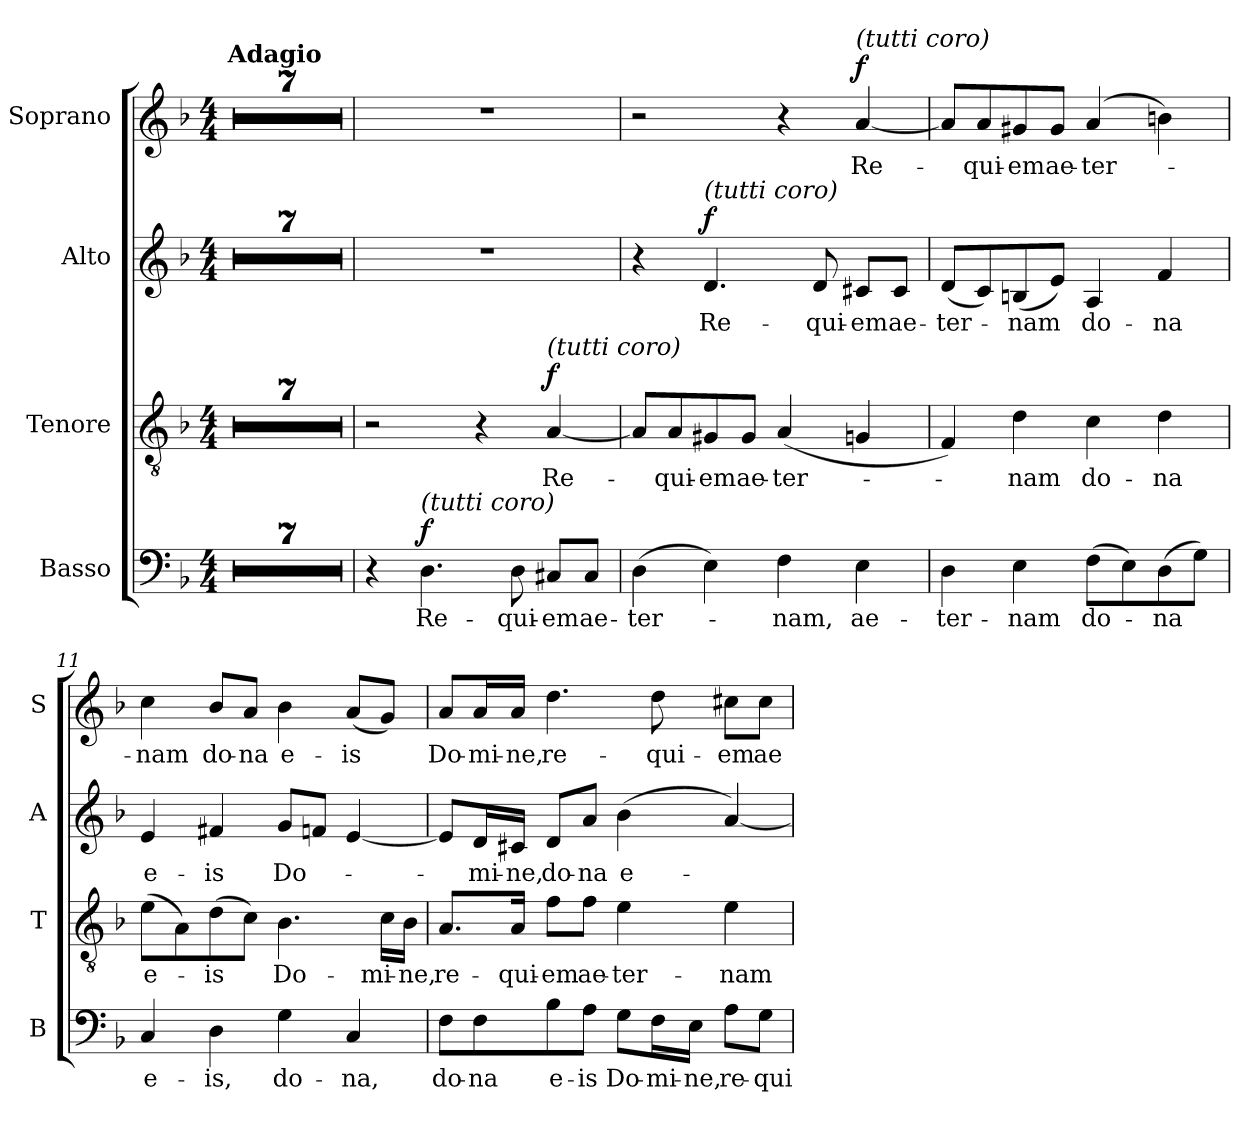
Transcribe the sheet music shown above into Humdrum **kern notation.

**kern	**text	**dynam	**kern	**text	**dynam	**kern	**text	**dynam	**kern	**text	**dynam
*part4	*part4	*part4	*part3	*part3	*part3	*part2	*part2	*part2	*part1	*part1	*part1
*staff4	*staff4	*staff4	*staff3	*staff3	*staff3	*staff2	*staff2	*staff2	*staff1	*staff1	*staff1
*I"Basso	*	*	*I"Tenore	*	*	*I"Alto	*	*	*I"Soprano	*	*
*I'B	*	*	*I'T	*	*	*I'A	*	*	*I'S	*	*
*clefF4	*	*	*clefGv2	*	*	*clefG2	*	*	*clefG2	*	*
*k[b-]	*	*	*k[b-]	*	*	*k[b-]	*	*	*k[b-]	*	*
*d:	*	*	*d:	*	*	*d:	*	*	*d:	*	*
*M4/4	*	*	*M4/4	*	*	*M4/4	*	*	*M4/4	*	*
=1	=1	=1	=1	=1	=1	=1	=1	=1	=1	=1	=1
!	!	!	!	!	!	!	!	!	!LO:TX:a:B:t=Adagio	!	!
1r	.	.	1r	.	.	1r	.	.	1r	.	.
=2	=2	=2	=2	=2	=2	=2	=2	=2	=2	=2	=2
1r	.	.	1r	.	.	1r	.	.	1r	.	.
=3	=3	=3	=3	=3	=3	=3	=3	=3	=3	=3	=3
1r	.	.	1r	.	.	1r	.	.	1r	.	.
=4	=4	=4	=4	=4	=4	=4	=4	=4	=4	=4	=4
1r	.	.	1r	.	.	1r	.	.	1r	.	.
=5	=5	=5	=5	=5	=5	=5	=5	=5	=5	=5	=5
1r	.	.	1r	.	.	1r	.	.	1r	.	.
=6	=6	=6	=6	=6	=6	=6	=6	=6	=6	=6	=6
1r	.	.	1r	.	.	1r	.	.	1r	.	.
=7	=7	=7	=7	=7	=7	=7	=7	=7	=7	=7	=7
1r	.	.	1r	.	.	1r	.	.	1r	.	.
=8	=8	=8	=8	=8	=8	=8	=8	=8	=8	=8	=8
4r	.	.	2r	.	.	1r	.	.	1r	.	.
!LO:TX:a:i:t=(tutti coro)	!	!	!	!	!	!	!	!	!	!	!
!	!LO:LY:b	!LO:DY:a	!	!	!	!	!	!	!	!	!
4.D\	Re-	f	.	.	.	.	.	.	.	.	.
.	.	.	4r	.	.	.	.	.	.	.	.
!	!LO:LY:b	!	!	!	!	!	!	!	!	!	!
8D\	-qui-	.	.	.	.	.	.	.	.	.	.
!	!	!	!LO:TX:a:i:t=(tutti coro)	!	!	!	!	!	!	!	!
!	!LO:LY:b	!	!	!LO:LY:b	!LO:DY:a	!	!	!	!	!	!
8C#X/L	-em	.	[4A/	Re-	f	.	.	.	.	.	.
!	!LO:LY:b	!	!	!	!	!	!	!	!	!	!
8C#/J	ae-	.	.	.	.	.	.	.	.	.	.
=9	=9	=9	=9	=9	=9	=9	=9	=9	=9	=9	=9
!	!LO:LY:b	!	!	!	!	!	!	!	!	!	!
(>4D\	-ter-	.	8A/L]	.	.	4r	.	.	2r	.	.
!	!	!	!	!LO:LY:b	!	!	!	!	!	!	!
.	.	.	8A/	-qui-	.	.	.	.	.	.	.
!	!	!	!	!	!	!LO:TX:a:i:t=(tutti coro)	!	!	!	!	!
!	!	!	!	!LO:LY:b	!	!	!LO:LY:b	!LO:DY:a	!	!	!
4E\)	.	.	8G#X/	-em	.	4.d/	Re-	f	.	.	.
!	!	!	!	!LO:LY:b	!	!	!	!	!	!	!
.	.	.	8G#/J	ae-	.	.	.	.	.	.	.
!	!LO:LY:b	!	!	!LO:LY:b	!	!	!	!	!	!	!
4F\	-nam,	.	(<4A/	-ter-	.	.	.	.	4r	.	.
!	!	!	!	!	!	!	!LO:LY:b	!	!	!	!
.	.	.	.	.	.	8d/	-qui-	.	.	.	.
!	!	!	!	!	!	!	!	!	!LO:TX:a:i:t=(tutti coro)	!	!
!	!LO:LY:b	!	!	!	!	!	!LO:LY:b	!	!	!LO:LY:b	!LO:DY:a
4E\	ae-	.	4Gn/	.	.	8c#X/L	-em	.	[4a/	Re-	f
!	!	!	!	!	!	!	!LO:LY:b	!	!	!	!
.	.	.	.	.	.	8c#/J	ae-	.	.	.	.
=10	=10	=10	=10	=10	=10	=10	=10	=10	=10	=10	=10
!	!LO:LY:b	!	!	!	!	!	!LO:LY:b	!	!	!	!
4D\	-ter-	.	4F/)	.	.	(<8d/L	-ter-	.	8a/L]	.	.
!	!	!	!	!	!	!	!	!	!	!LO:LY:b	!
.	.	.	.	.	.	8c/)	.	.	8a/	-qui-	.
!	!LO:LY:b	!	!	!LO:LY:b	!	!	!LO:LY:b	!	!	!LO:LY:b	!
4E\	-nam	.	4d\	-nam	.	(<8Bn/	-nam	.	8g#X/	-em	.
!	!	!	!	!	!	!	!	!	!	!LO:LY:b	!
.	.	.	.	.	.	8e/J)	.	.	8g#/J	ae-	.
!	!LO:LY:b	!	!	!LO:LY:b	!	!	!LO:LY:b	!	!	!LO:LY:b	!
(>8F\L	do-	.	4c\	do-	.	4A/	do-	.	(>4a/	-ter-	.
8E\)	.	.	.	.	.	.	.	.	.	.	.
!	!LO:LY:b	!	!	!LO:LY:b	!	!	!LO:LY:b	!	!	!	!
(>8D\	-na	.	4d\	-na	.	4f/	-na	.	4bn\)	.	.
8G\J)	.	.	.	.	.	.	.	.	.	.	.
!!LO:LB:g=z
=11	=11	=11	=11	=11	=11	=11	=11	=11	=11	=11	=11
!	!LO:LY:b	!	!	!LO:LY:b	!	!	!LO:LY:b	!	!	!LO:LY:b	!
4C/	e-	.	(>8e\L	e-	.	4e/	e-	.	4cc\	-nam	.
.	.	.	8A\)	.	.	.	.	.	.	.	.
!	!LO:LY:b	!	!	!LO:LY:b	!	!	!LO:LY:b	!	!	!LO:LY:b	!
4D\	-is,	.	(>8d\	-is	.	4f#X/	-is	.	8b-/L	do-	.
!	!	!	!	!	!	!	!	!	!	!LO:LY:b	!
.	.	.	8c\J)	.	.	.	.	.	8a/J	-na	.
!	!LO:LY:b	!	!	!LO:LY:b	!	!	!LO:LY:b	!	!	!LO:LY:b	!
4G\	do-	.	4.B-\	Do-	.	8g/L	Do-	.	4b-\	e-	.
.	.	.	.	.	.	8fn/J	.	.	.	.	.
!	!LO:LY:b	!	!	!	!	!	!	!	!	!LO:LY:b	!
4C/	-na,	.	.	.	.	[4e/	.	.	(<8a/L	-is	.
!	!	!	!	!LO:LY:b	!	!	!	!	!	!	!
.	.	.	16c\LL	-mi-	.	.	.	.	8g/J)	.	.
!	!	!	!	!LO:LY:b	!	!	!	!	!	!	!
.	.	.	16B-\JJ	-ne,	.	.	.	.	.	.	.
=12	=12	=12	=12	=12	=12	=12	=12	=12	=12	=12	=12
!	!LO:LY:b	!	!	!LO:LY:b	!	!	!	!	!	!LO:LY:b	!
8F\L	do-	.	8.A/L	re-	.	8e/L]	.	.	8a/L	Do-	.
!	!LO:LY:b	!	!	!	!	!	!LO:LY:b	!	!	!LO:LY:b	!
8F\	-na	.	.	.	.	16d/L	-mi-	.	16a/L	-mi-	.
!	!	!	!	!LO:LY:b	!	!	!LO:LY:b	!	!	!LO:LY:b	!
.	.	.	16A/Jk	-qui-	.	16c#X/JJ	-ne,	.	16a/JJ	-ne,	.
!	!LO:LY:b	!	!	!LO:LY:b	!	!	!LO:LY:b	!	!	!LO:LY:b	!
8B-\	e-	.	8f\L	-em	.	8d/L	do-	.	4.dd\	re-	.
!	!LO:LY:b	!	!	!LO:LY:b	!	!	!LO:LY:b	!	!	!	!
8A\J	-is	.	8f\J	ae-	.	8a/J	-na	.	.	.	.
!	!LO:LY:b	!	!	!LO:LY:b	!	!	!LO:LY:b	!	!	!	!
8G\L	Do-	.	4e\	-ter-	.	(>4b-\	e-	.	.	.	.
!	!LO:LY:b	!	!	!	!	!	!	!	!	!LO:LY:b	!
16F\L	-mi-	.	.	.	.	.	.	.	8dd\	-qui-	.
!	!LO:LY:b	!	!	!	!	!	!	!	!	!	!
16E\JJ	-ne,	.	.	.	.	.	.	.	.	.	.
!	!LO:LY:b	!	!	!LO:LY:b	!	!	!	!	!	!LO:LY:b	!
8A\L	re-	.	4e\	-nam	.	[4a/)	.	.	8cc#X\L	-em	.
!	!LO:LY:b	!	!	!	!	!	!	!	!	!LO:LY:b	!
8G\J	-qui-	.	.	.	.	.	.	.	8cc#\J	ae-	.
=	=	=	=	=	=	=	=	=	=	=	=
*-	*-	*-	*-	*-	*-	*-	*-	*-	*-	*-	*-
